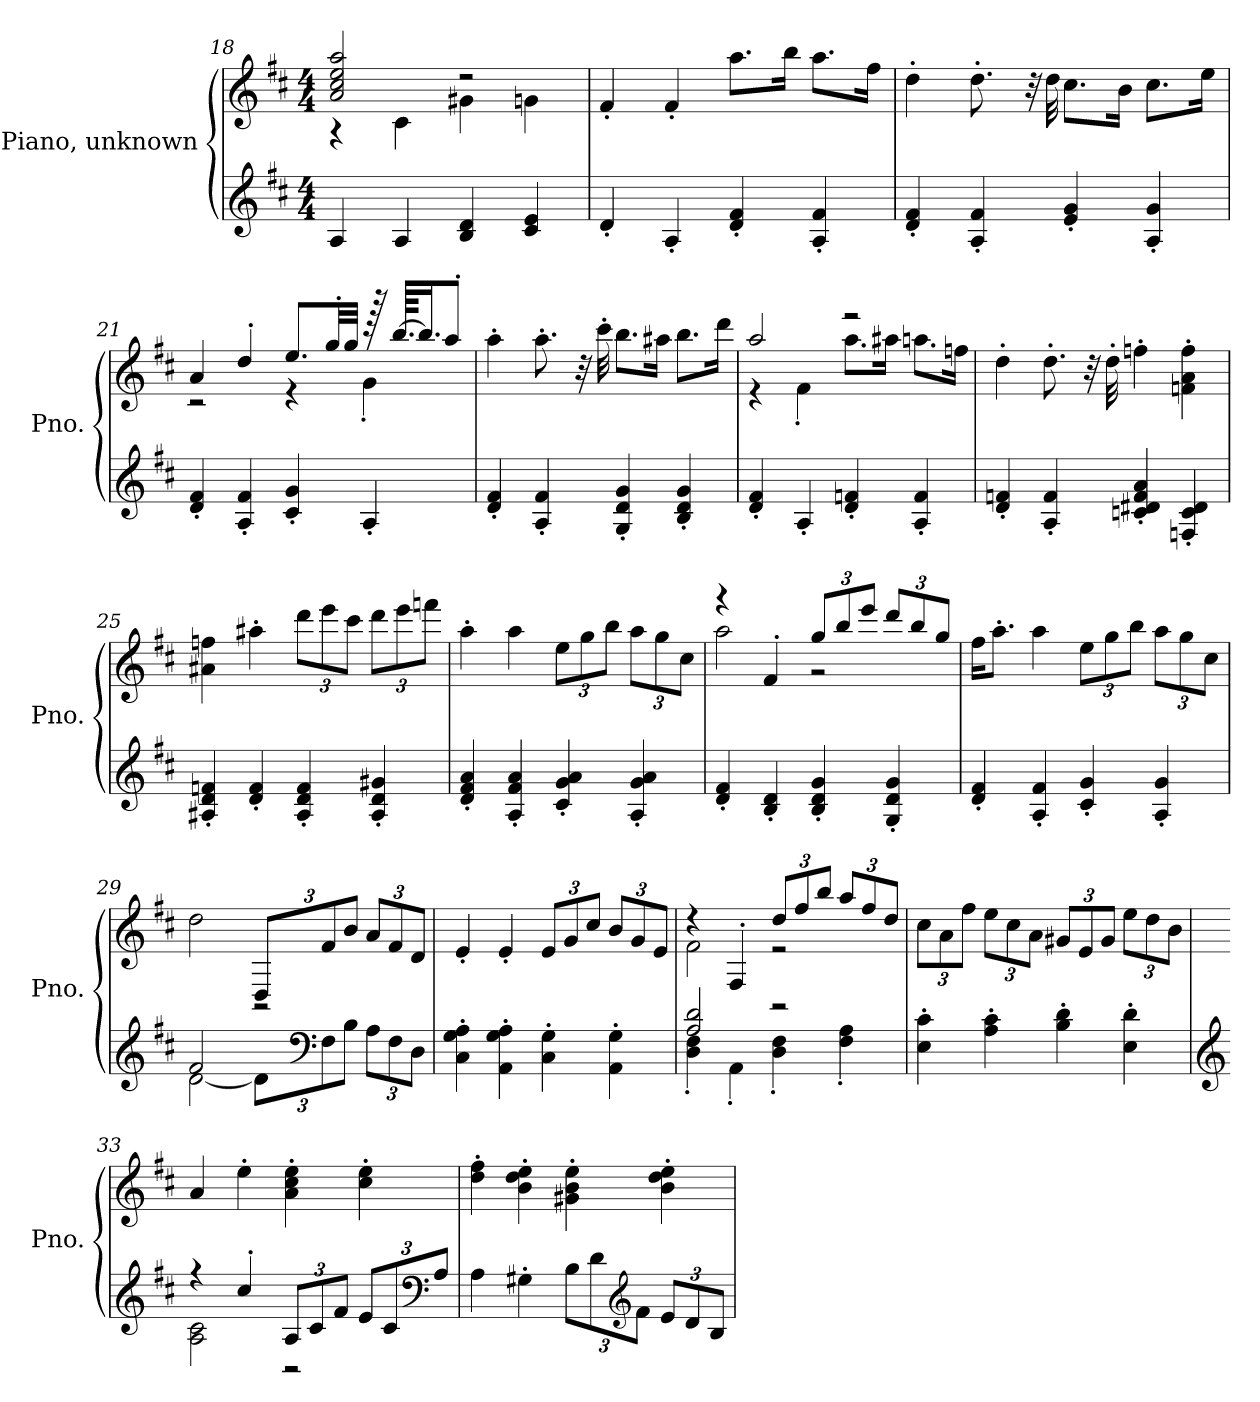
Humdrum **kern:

**kern	**kern
*part1	*part1
*staff2	*staff1
*I"Piano, unknown	*
*I'Pno.	*
*clefG2	*clefG2
*k[f#c#]	*k[f#c#]
*M4/4	*M4/4
=18	=18
*	*^
4A/	2a/ 2cc#/ 2ee/ 2aa/	4r
4A/	.	4c#\
4B/ 4d/	2r	4g#X\
4c#/ 4e/	.	4gn\
*	*v	*v
=19	=19
4d'/	4f#'/
4A'/	4f#'/
4d/' 4f#/'	8.aa\L
.	16bb\Jk
4A/' 4f#/'	8.aa\L
.	16ff#\Jk
!!LO:LB:g=z
=20	=20
4d/' 4f#/'	4dd'\
4A/' 4f#/'	8.dd'\
.	32r
.	32dd\
4e/' 4g/'	8.cc#\L
.	16b\Jk
4A/' 4g/'	8.cc#\L
.	16ee\Jk
=21	=21
*	*^
4d/' 4f#/'	4a/	2r
4A/' 4f#/'	4dd'/	.
4c#/' 4g/'	8.ee/L	4r
.	32gg'/LL	.
.	32gg/JJJ	.
4A'/	128r	4g'\
.	[64.bb/KKLL	.
.	16.bb/J]	.
.	8aa'/J	.
*	*v	*v
=22	=22
4d/' 4f#/'	4aa'\
4A/' 4f#/'	8.aa'\
.	32r
.	32ccc#'\
4G/' 4d/' 4g/'	8.bb\L
.	16aa#X\Jk
4B/' 4d/' 4g/'	8.bb\L
.	16ddd\Jk
!!LO:PB:g=z
=23	=23
*	*^
4d/' 4f#/'	2aa/	4r
4A'/	.	4f#'\
4d/' 4fn/'	2r	8.aa\L
.	.	16aa#X\Jk
4A/' 4f/'	.	8.aan\L
.	.	16ffn\Jk
*	*v	*v
=24	=24
4d/' 4fn/'	4dd'\
4A/' 4f/'	8.dd'\
.	32r
.	32dd'\
4cn/' 4d#X/' 4f/' 4a/'	4ffn'\
4Fn/' 4c/' 4d#/'	4fn\' 4a\' 4ff\'
=25	=25
4A#X/' 4d/' 4fn/'	4a#X\ 4ffn\
4d/' 4f/'	4aa#X'\
*	*Xbrackettup
4A#/' 4d/' 4f/'	12ddd\L
.	12eee\
.	12ccc#\J
4A#/' 4d/' 4g#X/'	12ddd\L
.	12eee\
.	12fffn\J
=26	=26
4d/' 4f#/' 4a/'	4aa'\
4A/' 4f#/' 4a/'	4aa\
4c#/' 4g/' 4a/'	12ee\L
.	12gg\
.	12bb\J
4A/' 4g/' 4a/'	12aa\L
.	12gg\
.	12cc#\J
!!LO:LB:g=z
=27	=27
*	*^
4d/' 4f#/'	4r	2aa\
4B/' 4d/'	4f#'/	.
4B/' 4d/' 4g/'	12gg/L	2r
.	12bb/	.
.	12eee/J	.
4G/' 4d/' 4g/'	12ddd/L	.
.	12bb/	.
.	12gg/J	.
*	*v	*v
=28	=28
4d/' 4f#/'	16ff#\KL
.	8.aa'\J
4A/' 4f#/'	4aa\
4c#/' 4g/'	12ee\L
.	12gg\
.	12bb\J
4A/' 4g/'	12aa\L
.	12gg\
.	12cc#\J
=29	=29
*^	*
2f#/	[2d\	2dd\
*	*Xbrackettup	*
2r	12d\L]	12D/L
*clefF4	*	*
.	12F#\	12f#/
.	12B\J	12b/J
.	12A\L	12a/L
.	12F#\	12f#/
.	12D\J	12d/J
*v	*v	*
=30	=30
4C#\' 4G\' 4A\'	4e'/
4AA\' 4G\' 4A\'	4e'/
4C#\' 4G\'	12e/L
.	12g/
.	12cc#/J
4AA\' 4G\'	12b/L
.	12g/
.	12e/J
!!LO:LB:g=z
=31	=31
*^	*^
2A/ 2d/	4D\' 4F#\'	4r	2f#\
.	4AA'\	4F#'/	.
2r	4D\' 4F#\'	12dd/L	2r
.	.	12ff#/	.
.	.	12bb/J	.
.	4F#\' 4A\'	12aa/L	.
.	.	12ff#/	.
.	.	12dd/J	.
*v	*v	*	*
*	*v	*v
=32	=32
4E\' 4c#\'	12cc#\L
.	12a\
.	12ff#\J
4A\' 4c#\'	12ee\L
.	12cc#\
.	12a\J
4B\' 4d\'	12g#X/L
.	12e/
.	12g#/J
4E\' 4d\'	12ee\L
.	12dd\
.	12b\J
=33	=33
*clefG2	*
*^	*
4r	2A\ 2c#\	4a/
4cc#'/	.	4ee'\
12A/L	2r	4a\' 4cc#\' 4ee\'
12c#/	.	.
12f#/J	.	.
12e/L	.	4cc#\' 4ee\'
12c#/	.	.
*clefF4	*	*
12A/J	.	.
*v	*v	*
!!LO:LB:g=z
=34	=34
4A\	4dd\' 4ff#\'
4G#X'\	4b\' 4dd\' 4ee\'
12B\L	4g#X\' 4b\' 4ee\'
12d\	.
*clefG2	*
12f#\J	.
12e/L	4b\' 4dd\' 4ee\'
12d/	.
12B/J	.
=	=
*-	*-
